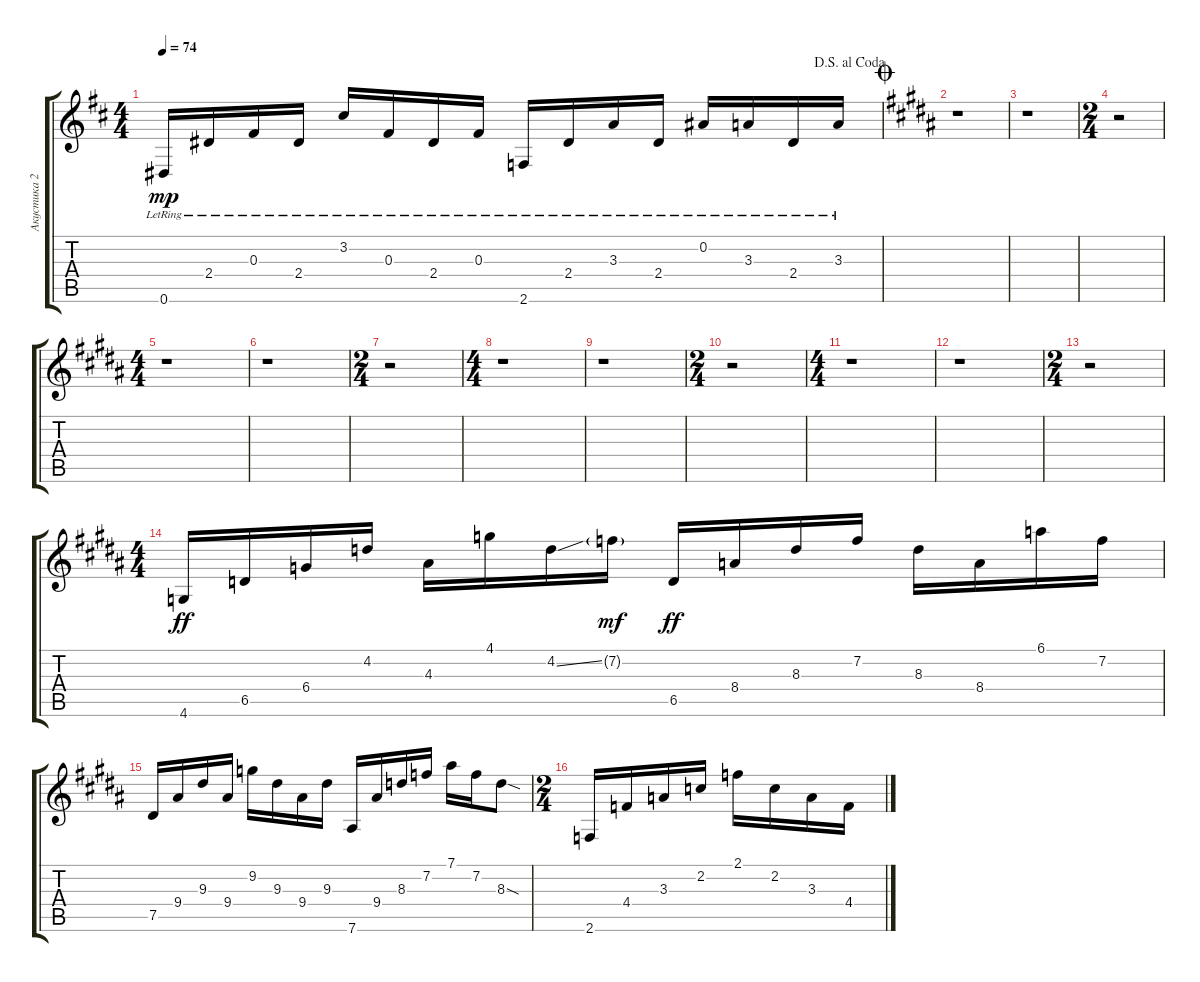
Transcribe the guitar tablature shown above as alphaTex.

\track ("Акустика 2" "Акустика 2") {instrument acousticguitarsteel}
\staff {score tabs}
\tuning (Eb4 Bb3 Gb3 Db3 Ab2 Eb2) {hide}
\ts (4 4)
\jump dalsegnoalcoda
\tempo 74
\clef g2
\ks d
0.6{lr}.16{dy mp} 2.4{lr}.16 0.3{lr}.16 2.4{lr}.16 3.2{lr}.16 0.3{lr}.16 2.4{lr}.16 0.3{lr}.16 2.6{lr}.16 2.4{lr}.16 3.3{lr}.16 2.4{lr}.16 0.2{lr}.16 3.3{lr}.16 2.4{lr}.16 3.3{lr}.16 |
\jump coda
\ks b
r.1 |
r.1 |
\ts (2 4)
r.2 |
\ts (4 4)
r.1 |
r.1 |
\ts (2 4)
r.2 |
\ts (4 4)
r.1 |
r.1 |
\ts (2 4)
r.2 |
\ts (4 4)
r.1 |
r.1 |
\ts (2 4)
r.2 |
\ts (4 4)
4.6.16{dy ff} 6.5.16 6.4.16 4.2.16 4.3.16 4.1.16 4.2{ss}.16 7.2{g}.16{dy mf} 6.5.16{dy ff} 8.4.16 8.3.16 7.2.16 8.3.16 8.4.16 6.1.16 7.2.16 |
7.5.16 9.4.16 9.3.16 9.4.16 9.2.16 9.3.16 9.4.16 9.3.16 7.6.16 9.4.16 8.3.16 7.2.16 7.1.16 7.2.16 8.3{sod}.8 |
\ts (2 4)
2.6.16 4.4.16 3.3.16 2.2.16 2.1.16 2.2.16 3.3.16 4.4.16
